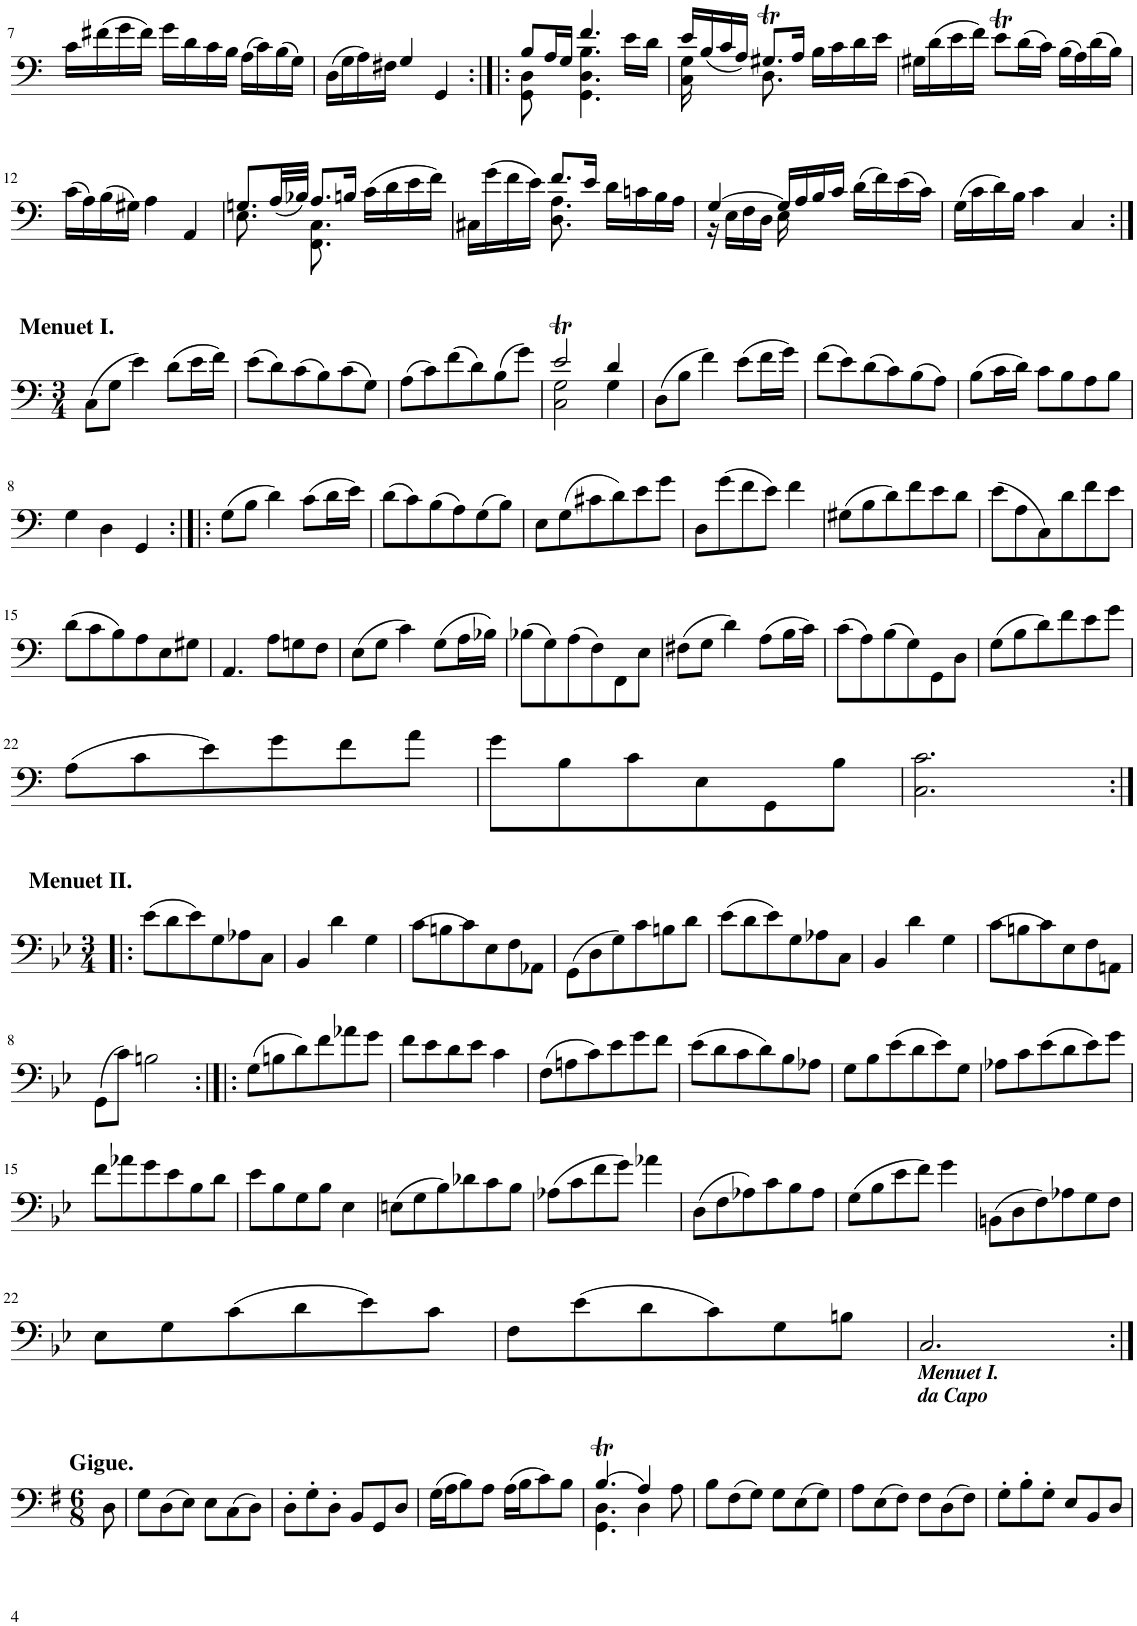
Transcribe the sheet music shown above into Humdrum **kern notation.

**kern
*part1
*staff1
*I"Violoncello
*I'Vc.
!!LO:PB:g=z
*clefF4
*k[]
*M3/4
=7
16c\LL
(16f#X\
16g\
16f#\JJ)
16g\LL
16d\
16c\
16B\JJ
(16A\LL
16c\)
(16B\
16G\JJ)
=8
(16D\LL
16G\
16A\)
16F#X\JJ
4G/
4GG/
=9:|!|:
*^
*	*^
8B/L	8GG\ 8D\	4ryy
16A/L	8ryy	.
16G/JJ	.	.
4.f/	4.GG\ 4.D\ 4.B\	4.ryy
16e\LL	8ryy	8ryy
16d\JJ	.	.
*	*v	*v
=10	=10
16e/LL	16C\ 16G\
(16B/	16ryy
16c/	8ryy
16A/JJ)	.
8.G#Xt/L	8.D\
16A/Jk	16ryy
16B\LL	4ryy
16c\	.
16d\	.
16e\JJ	.
*v	*v
=11
16G#X\LL
(16d\
16e\
16f\JJ)
8et\L
(16d\L
16c\JJ)
(16B\LL
16A\)
(16d\
16B\JJ)
!!LO:LB:g=z
=12
(16c\LL
16A\)
(16B\
16G#X\JJ)
4A\
4AA/
=13
*^
8.Gn/L	8.E\
(32A/LL	16ryy
32B-X/JJJ)	.
8.A/L	8.FF\ 8.C\
16Bn/Jk	16ryy
(16c\LL	4ryy
16d\	.
16e\	.
16f\JJ)	.
=14	=14
16C#X\LL	4ryy
(16g\	.
16f\	.
16e\JJ)	.
8.f/L	8.D\ 8.A\
16e/Jk	16ryy
16d\LL	4ryy
16cn\	.
16B\	.
16A\JJ	.
=15	=15
[4G/	16r
.	16E\LL
.	16F\
.	16D\JJ
16G/LL]	16E\
16A/	16ryy
16B/	8ryy
16c/JJ	.
(16d\LL	4ryy
16f\)	.
(16e\	.
16c\JJ)	.
*v	*v
=16
(16G\LL
16c\
16d\)
16B\JJ
4c\
4C/
!!LO:LB:g=z
=1:|!
*M3/4
!LO:TX:a:B:t=Menuet I.
(8C\L
8G\J
4e\)
(8d\L
16e\L
16f\JJ)
=2
(8e\L
8d\)
(8c\
8B\)
(8c\
8G\J)
=3
(8A\L
8c\)
(8f\
8d\)
(8B\
8g\J)
=4
*^
2et/	2C\ 2G\
4d/	4G\
*v	*v
=5
(8D\L
8B\J
4f\)
(8e\L
16f\L
16g\JJ)
=6
(8f\L
8e\)
(8d\
8c\)
(8B\
8A\J)
=7
(8B\L
16c\L
16d\JJ)
8c\L
8B\
8A\
8B\J
!!LO:LB:g=z
=8
4G\
4D\
4GG/
=9:|!|:
(8G\L
8B\J
4d\)
(8c\L
16d\L
16e\JJ)
=10
(8d\L
8c\)
(8B\
8A\)
(8G\
8B\J)
=11
8E\L
(8G\
8c#X\
8d\)
8e\
8g\J
=12
8D\L
(8g\
8f\
8e\J)
4f\
=13
(8G#X\L
8B\
8d\)
8f\
8e\
8d\J
=14
(8e\L
8A\
8C\)
8d\
8f\
8e\J
!!LO:LB:g=z
=15
(8d\L
8c\
8B\)
8A\
8E\
8G#X\J
=16
4.AA/
8A\L
8Gn\
8F\J
=17
(8E\L
8G\J
4c\)
(8G\L
16A\L
16B-X\JJ)
=18
(8B-X\L
8G\)
(8A\
8F\)
8FF\
8E\J
=19
(8F#X\L
8G\J
4d\)
(8A\L
16B\L
16c\JJ)
=20
(8c\L
8A\)
(8B\
8G\)
8GG\
8D\J
=21
(8G\L
8B\
8d\)
8f\
8e\
8g\J
!!LO:LB:g=z
=22
(8A\L
8c\
8e\)
8g\
8f\
8a\J
=23
8g\L
8B\
8c\
8E\
8GG\
8B\J
=24
2.C\ 2.c\
!!LO:LB:g=z
=1:|!|:
*k[b-e-]
*M3/4
!LO:TX:a:B:t=Menuet II.
(8e-\L
8d\
8e-\)
8G\
8A-X\
8C\J
=2
4BB-/
4d\
4G\
=3
(8c\L
8Bn\
8c\)
8E-\
8F\
8AA-X\J
=4
(8GG\L
8D\
8G\)
8c\
8Bn\
8d\J
=5
(8e-\L
8d\
8e-\)
8G\
8A-X\
8C\J
=6
4BB-/
4d\
4G\
=7
(8c\L
8Bn\
8c\)
8E-\
8F\
8AAn\J
!!LO:LB:g=z
=8
(8GG\L
8c\J)
2Bn\
=9:|!|:
(8G\L
8Bn\
8d\)
8f\
8a-X\
8g\J
=10
8f\L
8e-\
8d\
8e-\J
4c\
=11
(8F\L
8An\
8c\)
8e-\
8g\
8f\J
=12
(8e-\L
8d\
8c\
8d\)
8B-\
8A-X\J
=13
8G\L
8B-\
(8e-\
8d\
8e-\)
8G\J
=14
8A-X\L
8c\
(8e-\
8d\
8e-\)
8g\J
!!LO:LB:g=z
=15
8f\L
8a-X\
8g\
8e-\
8B-\
8d\J
=16
8e-\L
8B-\
8G\
8B-\J
4E-\
=17
(8En\L
8G\
8B-\)
8d-X\
8c\
8B-\J
=18
(8A-X\L
8c\
8f\
8g\J)
4a-X\
=19
(8D\L
8F\
8A-X\)
8c\
8B-\
8A-\J
=20
(8G\L
8B-\
8e-\
8f\J)
4g\
=21
(8BBn\L
8D\
8F\)
8A-X\
8G\
8F\J
!!LO:LB:g=z
=22
8E-\L
8G\
(8c\
8d\
8e-\)
8c\J
=23
8F\L
(8e-\
8d\
8c\)
8G\
8Bn\J
=24
!LO:TX:b:Bi:t=Menuet I.
2.C/
!!LO:LB:g=z
=1:|!
*k[f#]
*M6/8
!LO:TX:a:B:t=Gigue.
8D\
=2
8G\L
(8D\
8E\J)
8E\L
(8C\
8D\J)
=3
8D'\L
8G'\
8D'\J
8BB/L
8GG/
8D/J
=4
(16G\LL
16A\J
8B\)
8A\J
(16A\LL
16B\J
8c\)
8B\J
=5
*^
(4.Bt/	4.GG\ 4.D\
4A/)	4D\
8A\	8ryy
*v	*v
=6
8B\L
(8F#\
8G\J)
8G\L
(8E\
8G\J)
=7
8A\L
(8E\
8F#\J)
8F#\L
(8D\
8F#\J)
=8
8G'\L
8B'\
8G'\J
8E/L
8BB/
8D/J
=
*-
